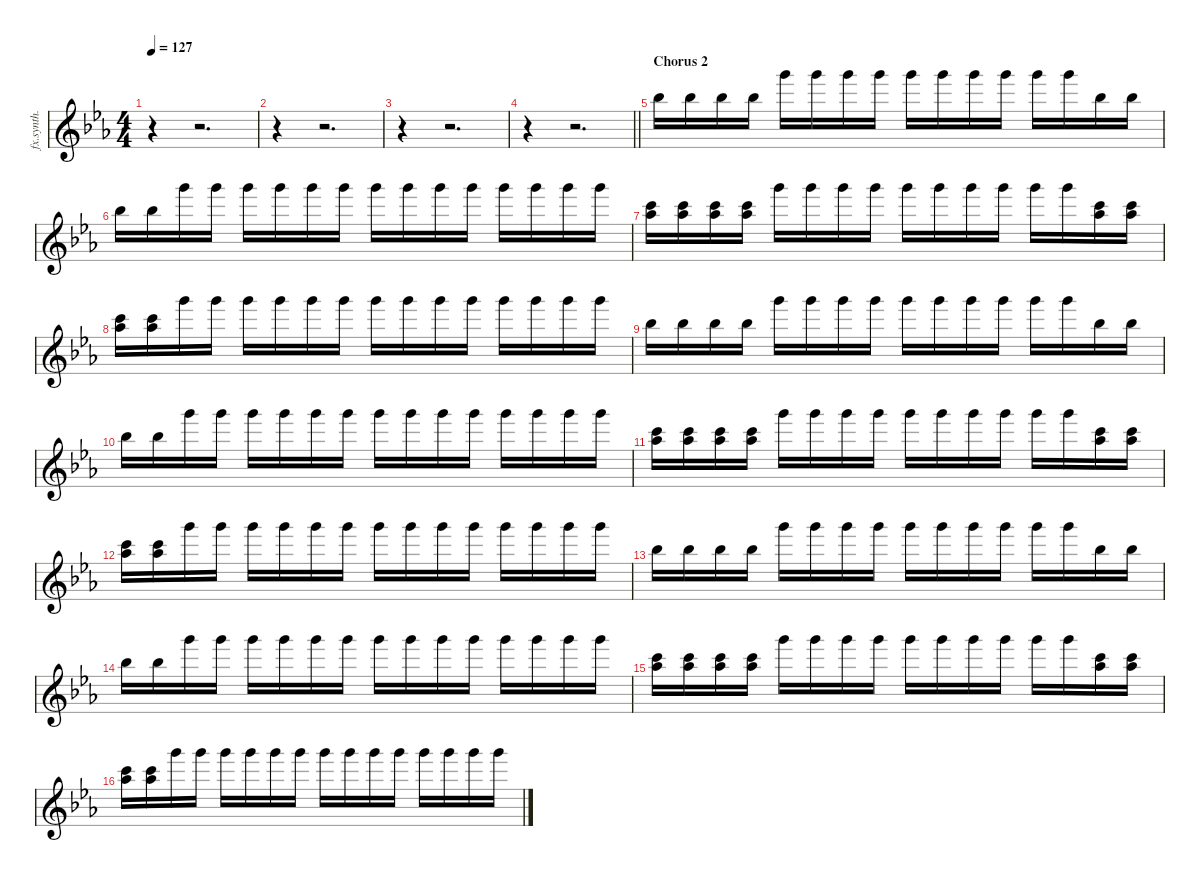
\defaultSystemsLayout 4
\hideDynamics
\bracketExtendMode nobrackets
\otherSystemsTrackNameOrientation horizontal
\track ("FX" "fx.synth.") {instrument fx5brightness}
\staff {score}
\tuning (Eb5 Bb4 Gb4 Db4 Ab3 Eb3)
\ts (4 4)
\tempo 127
\clef g2
\ks eb
r.4{dy pp} r.2{d} |
r.4 r.2{d} |
r.4 r.2{d} |
\barLineRight lightlight
r.4 r.2{d} |
\section ("" "Chorus 2")
16.3{acc b}.16{dy f} 16.3{acc b}.16{dy mf} 16.3{acc b}.16 16.3{acc b}.16{dy mp} 16.1{acc forcenatural}.16{dy f} 16.1{acc forcenatural}.16{dy mf} 16.1{acc forcenatural}.16 16.1{acc forcenatural}.16{dy mp} 16.1{acc forcenatural}.16 16.1{acc forcenatural}.16 16.1{acc forcenatural}.16 16.1{acc forcenatural}.16 16.1{acc forcenatural}.16 16.1{acc forcenatural}.16 16.3{acc b}.16{dy f} 16.3{acc b}.16{dy mf} |
16.3{acc b}.16 16.3{acc b}.16{dy mp} 16.1{acc forcenatural}.16{dy f} 16.1{acc forcenatural}.16{dy mf} 16.1{acc forcenatural}.16{dy mp} 16.1{acc forcenatural}.16 16.1{acc forcenatural}.16 16.1{acc forcenatural}.16 16.1{acc forcenatural}.16 16.1{acc forcenatural}.16 16.1{acc forcenatural}.16 16.1{acc forcenatural}.16 16.1{acc forcenatural}.16 16.1{acc forcenatural}.16 16.1{acc forcenatural}.16 16.1{acc forcenatural}.16 |
(18.3{acc forcenatural} 19.4{acc b}).16{dy f} (18.3{acc forcenatural} 19.4{acc b}).16{dy mf} (18.3{acc forcenatural} 19.4{acc b}).16{dy mp} (18.3{acc forcenatural} 19.4{acc b}).16 16.1{acc forcenatural}.16{dy f} 16.1{acc forcenatural}.16{dy mf} 16.1{acc forcenatural}.16 16.1{acc forcenatural}.16{dy mp} 16.1{acc forcenatural}.16 16.1{acc forcenatural}.16 16.1{acc forcenatural}.16 16.1{acc forcenatural}.16 16.1{acc forcenatural}.16 16.1{acc forcenatural}.16 (18.3{acc forcenatural} 19.4{acc b}).16{dy f} (18.3{acc forcenatural} 19.4{acc b}).16{dy mf} |
(18.3{acc forcenatural} 19.4{acc b}).16{dy mp} (18.3{acc forcenatural} 19.4{acc b}).16 16.1{acc forcenatural}.16{dy f} 16.1{acc forcenatural}.16{dy mf} 16.1{acc forcenatural}.16{dy mp} 16.1{acc forcenatural}.16 16.1{acc forcenatural}.16 16.1{acc forcenatural}.16 16.1{acc forcenatural}.16 16.1{acc forcenatural}.16 16.1{acc forcenatural}.16 16.1{acc forcenatural}.16 16.1{acc forcenatural}.16 16.1{acc forcenatural}.16 16.1{acc forcenatural}.16 16.1{acc forcenatural}.16 |
16.3{acc b}.16{dy f} 16.3{acc b}.16{dy mf} 16.3{acc b}.16 16.3{acc b}.16{dy mp} 16.1{acc forcenatural}.16{dy f} 16.1{acc forcenatural}.16{dy mf} 16.1{acc forcenatural}.16 16.1{acc forcenatural}.16{dy mp} 16.1{acc forcenatural}.16 16.1{acc forcenatural}.16 16.1{acc forcenatural}.16 16.1{acc forcenatural}.16 16.1{acc forcenatural}.16 16.1{acc forcenatural}.16 16.3{acc b}.16{dy f} 16.3{acc b}.16{dy mf} |
16.3{acc b}.16 16.3{acc b}.16{dy mp} 16.1{acc forcenatural}.16{dy f} 16.1{acc forcenatural}.16{dy mf} 16.1{acc forcenatural}.16{dy mp} 16.1{acc forcenatural}.16 16.1{acc forcenatural}.16 16.1{acc forcenatural}.16 16.1{acc forcenatural}.16 16.1{acc forcenatural}.16 16.1{acc forcenatural}.16 16.1{acc forcenatural}.16 16.1{acc forcenatural}.16 16.1{acc forcenatural}.16 16.1{acc forcenatural}.16 16.1{acc forcenatural}.16 |
(18.3{acc forcenatural} 19.4{acc b}).16{dy f} (18.3{acc forcenatural} 19.4{acc b}).16{dy mf} (18.3{acc forcenatural} 19.4{acc b}).16{dy mp} (18.3{acc forcenatural} 19.4{acc b}).16 16.1{acc forcenatural}.16{dy f} 16.1{acc forcenatural}.16{dy mf} 16.1{acc forcenatural}.16 16.1{acc forcenatural}.16{dy mp} 16.1{acc forcenatural}.16 16.1{acc forcenatural}.16 16.1{acc forcenatural}.16 16.1{acc forcenatural}.16 16.1{acc forcenatural}.16 16.1{acc forcenatural}.16 (18.3{acc forcenatural} 19.4{acc b}).16{dy f} (18.3{acc forcenatural} 19.4{acc b}).16{dy mf} |
(18.3{acc forcenatural} 19.4{acc b}).16{dy mp} (18.3{acc forcenatural} 19.4{acc b}).16 16.1{acc forcenatural}.16{dy f} 16.1{acc forcenatural}.16{dy mf} 16.1{acc forcenatural}.16{dy mp} 16.1{acc forcenatural}.16 16.1{acc forcenatural}.16 16.1{acc forcenatural}.16 16.1{acc forcenatural}.16 16.1{acc forcenatural}.16 16.1{acc forcenatural}.16 16.1{acc forcenatural}.16 16.1{acc forcenatural}.16 16.1{acc forcenatural}.16 16.1{acc forcenatural}.16 16.1{acc forcenatural}.16 |
16.3{acc b}.16{dy f} 16.3{acc b}.16{dy mf} 16.3{acc b}.16 16.3{acc b}.16{dy mp} 16.1{acc forcenatural}.16{dy f} 16.1{acc forcenatural}.16{dy mf} 16.1{acc forcenatural}.16 16.1{acc forcenatural}.16{dy mp} 16.1{acc forcenatural}.16 16.1{acc forcenatural}.16 16.1{acc forcenatural}.16 16.1{acc forcenatural}.16 16.1{acc forcenatural}.16 16.1{acc forcenatural}.16 16.3{acc b}.16{dy f} 16.3{acc b}.16{dy mf} |
16.3{acc b}.16 16.3{acc b}.16{dy mp} 16.1{acc forcenatural}.16{dy f} 16.1{acc forcenatural}.16{dy mf} 16.1{acc forcenatural}.16{dy mp} 16.1{acc forcenatural}.16 16.1{acc forcenatural}.16 16.1{acc forcenatural}.16 16.1{acc forcenatural}.16 16.1{acc forcenatural}.16 16.1{acc forcenatural}.16 16.1{acc forcenatural}.16 16.1{acc forcenatural}.16 16.1{acc forcenatural}.16 16.1{acc forcenatural}.16 16.1{acc forcenatural}.16 |
(18.3{acc forcenatural} 19.4{acc b}).16{dy f} (18.3{acc forcenatural} 19.4{acc b}).16{dy mf} (18.3{acc forcenatural} 19.4{acc b}).16{dy mp} (18.3{acc forcenatural} 19.4{acc b}).16 16.1{acc forcenatural}.16{dy f} 16.1{acc forcenatural}.16{dy mf} 16.1{acc forcenatural}.16 16.1{acc forcenatural}.16{dy mp} 16.1{acc forcenatural}.16 16.1{acc forcenatural}.16 16.1{acc forcenatural}.16 16.1{acc forcenatural}.16 16.1{acc forcenatural}.16 16.1{acc forcenatural}.16 (18.3{acc forcenatural} 19.4{acc b}).16{dy f} (18.3{acc forcenatural} 19.4{acc b}).16{dy mf} |
(18.3{acc forcenatural} 19.4{acc b}).16{dy mp} (18.3{acc forcenatural} 19.4{acc b}).16 16.1{acc forcenatural}.16{dy f} 16.1{acc forcenatural}.16{dy mf} 16.1{acc forcenatural}.16{dy mp} 16.1{acc forcenatural}.16 16.1{acc forcenatural}.16 16.1{acc forcenatural}.16 16.1{acc forcenatural}.16 16.1{acc forcenatural}.16 16.1{acc forcenatural}.16 16.1{acc forcenatural}.16 16.1{acc forcenatural}.16 16.1{acc forcenatural}.16 16.1{acc forcenatural}.16 16.1{acc forcenatural}.16
